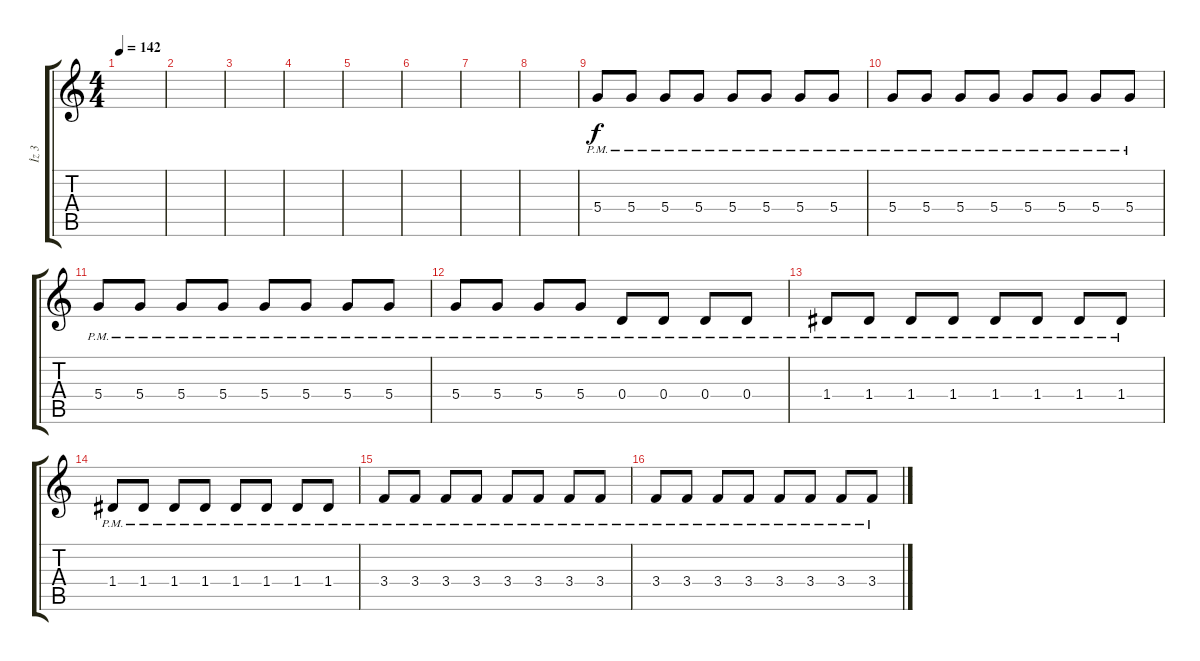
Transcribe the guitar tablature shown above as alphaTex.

\track ("İz 3" "İz 3") {instrument acousticguitarnylon}
\staff {score tabs}
\tuning (E4 B3 G3 D3 A2 E2) {hide}
\ts (4 4)
\tempo 142
\clef g2
\ks c
|
|
|
|
|
|
|
|
5.4{pm}.8 5.4{pm}.8 5.4{pm}.8 5.4{pm}.8 5.4{pm}.8 5.4{pm}.8 5.4{pm}.8 5.4{pm}.8 |
5.4{pm}.8 5.4{pm}.8 5.4{pm}.8 5.4{pm}.8 5.4{pm}.8 5.4{pm}.8 5.4{pm}.8 5.4{pm}.8 |
5.4{pm}.8 5.4{pm}.8 5.4{pm}.8 5.4{pm}.8 5.4{pm}.8 5.4{pm}.8 5.4{pm}.8 5.4{pm}.8 |
5.4{pm}.8 5.4{pm}.8 5.4{pm}.8 5.4{pm}.8 0.4{pm}.8 0.4{pm}.8 0.4{pm}.8 0.4{pm}.8 |
1.4{pm}.8 1.4{pm}.8 1.4{pm}.8 1.4{pm}.8 1.4{pm}.8 1.4{pm}.8 1.4{pm}.8 1.4{pm}.8 |
1.4{pm}.8 1.4{pm}.8 1.4{pm}.8 1.4{pm}.8 1.4{pm}.8 1.4{pm}.8 1.4{pm}.8 1.4{pm}.8 |
3.4{pm}.8 3.4{pm}.8 3.4{pm}.8 3.4{pm}.8 3.4{pm}.8 3.4{pm}.8 3.4{pm}.8 3.4{pm}.8 |
3.4{pm}.8 3.4{pm}.8 3.4{pm}.8 3.4{pm}.8 3.4{pm}.8 3.4{pm}.8 3.4{pm}.8 3.4{pm}.8
